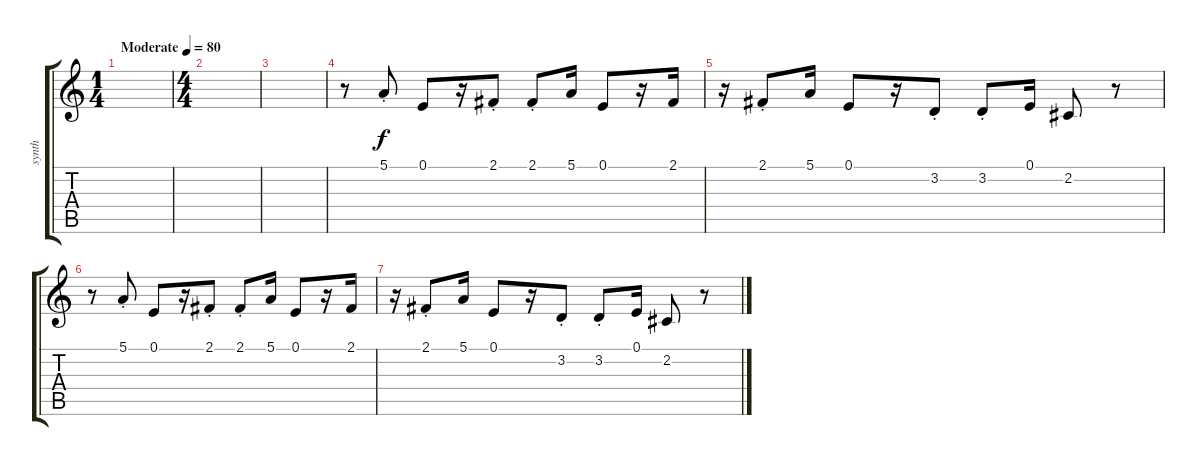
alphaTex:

\track ("synth" "synth") {instrument lead2sawtooth}
\staff {score tabs}
\tuning (E4 B3 G3 D3 A2 E2) {hide}
\ts (1 4)
\tempo (80 "Moderate")
\clef g2
\ks c
|
\ts (4 4)
|
|
r.8 5.1{st}.8 0.1.8 r.16 2.1{st}.8 2.1{st}.8 5.1.16 0.1.8 r.16 2.1.16 |
r.16 2.1{st}.8 5.1.16 0.1.8 r.16 3.2{st}.8 3.2{st}.8 0.1.16 2.2.8 r.8 |
r.8 5.1{st}.8 0.1.8 r.16 2.1{st}.8 2.1{st}.8 5.1.16 0.1.8 r.16 2.1.16 |
r.16 2.1{st}.8 5.1.16 0.1.8 r.16 3.2{st}.8 3.2{st}.8 0.1.16 2.2.8 r.8
